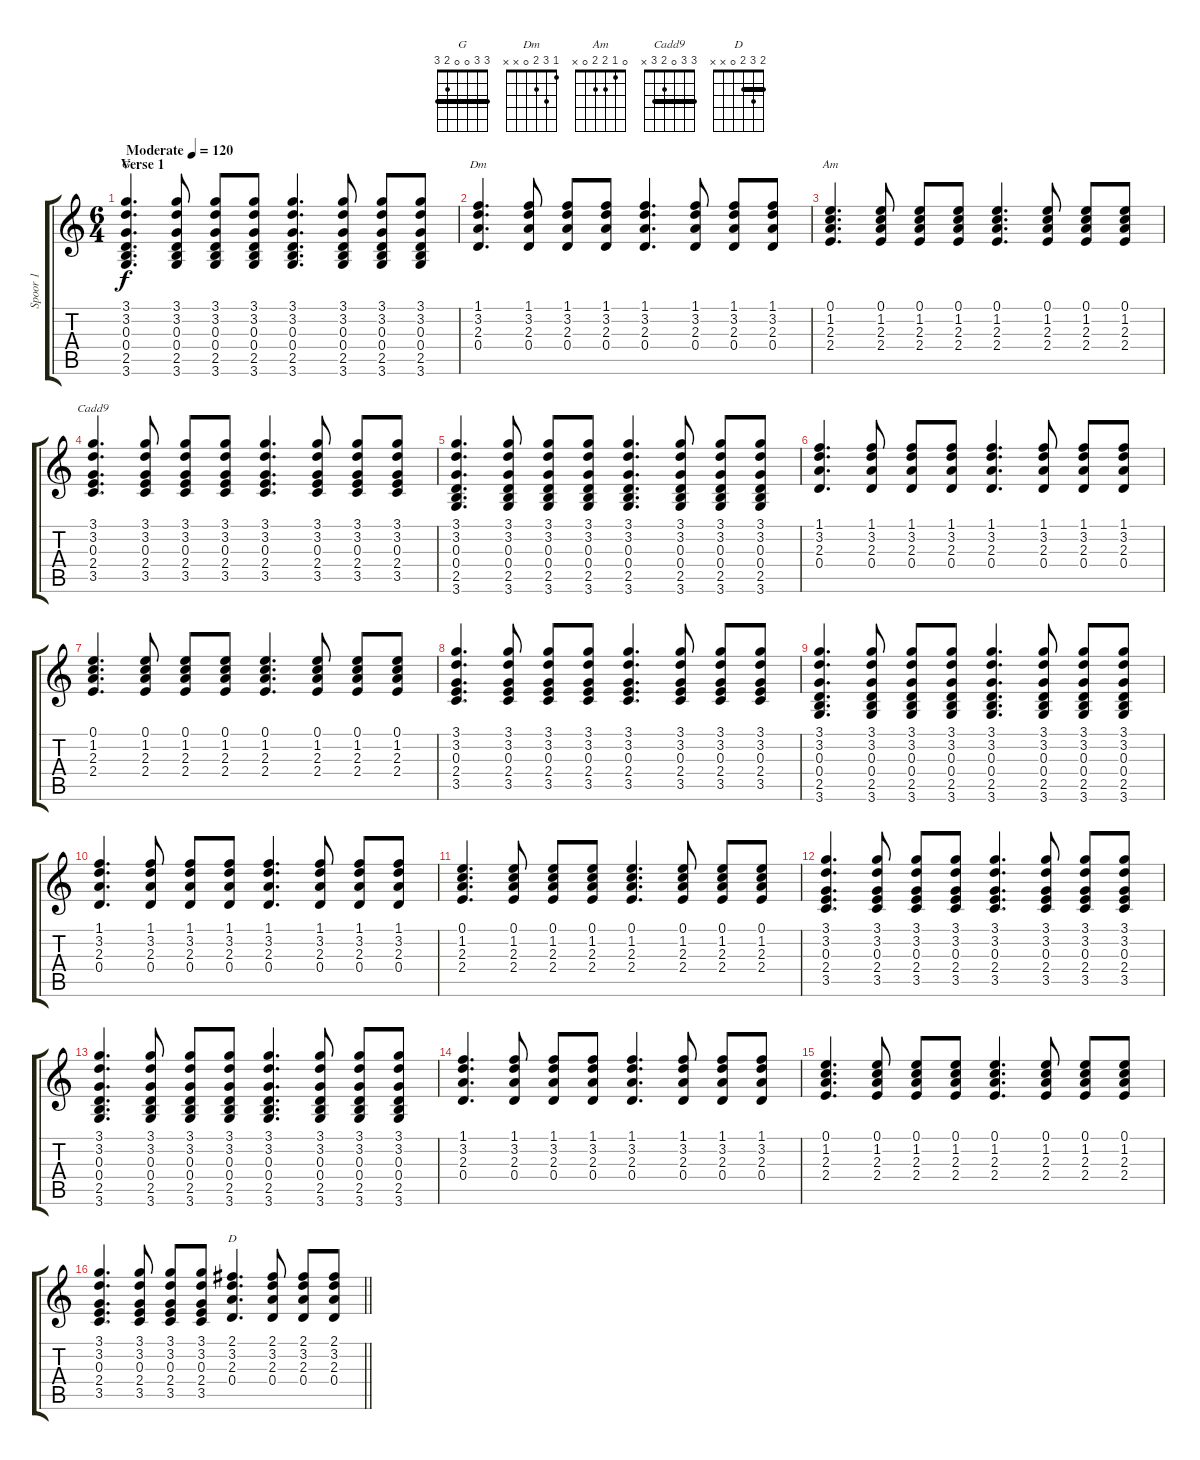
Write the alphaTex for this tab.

\track ("Spoor 1" "Spoor 1") {instrument acousticguitarsteel}
\staff {score tabs}
\tuning (E4 B3 G3 D3 A2 E2) {hide}
\chord ("G" 3 3 0 0 2 3) {barre 3}
\chord ("Dm" 1 3 2 0 x x)
\chord ("Am" 0 1 2 2 0 x)
\chord ("Cadd9" 3 3 0 2 3 x) {barre 3}
\chord ("D" 2 3 2 0 x x) {barre 2}
\ts (6 4)
\section ("" "Verse 1")
\tempo (120 "Moderate")
\clef g2
\ks c
(3.1 3.2 0.3 0.4 2.5 3.6).4{d ch "G" dy f instrument acousticguitarsteel} (3.1 3.2 0.3 0.4 2.5 3.6).8 (3.1 3.2 0.3 0.4 2.5 3.6).8 (3.1 3.2 0.3 0.4 2.5 3.6).8 (3.1 3.2 0.3 0.4 2.5 3.6).4{d} (3.1 3.2 0.3 0.4 2.5 3.6).8 (3.1 3.2 0.3 0.4 2.5 3.6).8 (3.1 3.2 0.3 0.4 2.5 3.6).8 |
(1.1 3.2 2.3 0.4).4{d ch "Dm"} (1.1 3.2 2.3 0.4).8 (1.1 3.2 2.3 0.4).8 (1.1 3.2 2.3 0.4).8 (1.1 3.2 2.3 0.4).4{d} (1.1 3.2 2.3 0.4).8 (1.1 3.2 2.3 0.4).8 (1.1 3.2 2.3 0.4).8 |
(0.1 1.2 2.3 2.4).4{d ch "Am"} (0.1 1.2 2.3 2.4).8 (0.1 1.2 2.3 2.4).8 (0.1 1.2 2.3 2.4).8 (0.1 1.2 2.3 2.4).4{d} (0.1 1.2 2.3 2.4).8 (0.1 1.2 2.3 2.4).8 (0.1 1.2 2.3 2.4).8 |
(3.1 3.2 0.3 2.4 3.5).4{d ch "Cadd9"} (3.1 3.2 0.3 2.4 3.5).8 (3.1 3.2 0.3 2.4 3.5).8 (3.1 3.2 0.3 2.4 3.5).8 (3.1 3.2 0.3 2.4 3.5).4{d} (3.1 3.2 0.3 2.4 3.5).8 (3.1 3.2 0.3 2.4 3.5).8 (3.1 3.2 0.3 2.4 3.5).8 |
(3.1 3.2 0.3 0.4 2.5 3.6).4{d} (3.1 3.2 0.3 0.4 2.5 3.6).8 (3.1 3.2 0.3 0.4 2.5 3.6).8 (3.1 3.2 0.3 0.4 2.5 3.6).8 (3.1 3.2 0.3 0.4 2.5 3.6).4{d} (3.1 3.2 0.3 0.4 2.5 3.6).8 (3.1 3.2 0.3 0.4 2.5 3.6).8 (3.1 3.2 0.3 0.4 2.5 3.6).8 |
(1.1 3.2 2.3 0.4).4{d} (1.1 3.2 2.3 0.4).8 (1.1 3.2 2.3 0.4).8 (1.1 3.2 2.3 0.4).8 (1.1 3.2 2.3 0.4).4{d} (1.1 3.2 2.3 0.4).8 (1.1 3.2 2.3 0.4).8 (1.1 3.2 2.3 0.4).8 |
(0.1 1.2 2.3 2.4).4{d} (0.1 1.2 2.3 2.4).8 (0.1 1.2 2.3 2.4).8 (0.1 1.2 2.3 2.4).8 (0.1 1.2 2.3 2.4).4{d} (0.1 1.2 2.3 2.4).8 (0.1 1.2 2.3 2.4).8 (0.1 1.2 2.3 2.4).8 |
(3.1 3.2 0.3 2.4 3.5).4{d} (3.1 3.2 0.3 2.4 3.5).8 (3.1 3.2 0.3 2.4 3.5).8 (3.1 3.2 0.3 2.4 3.5).8 (3.1 3.2 0.3 2.4 3.5).4{d} (3.1 3.2 0.3 2.4 3.5).8 (3.1 3.2 0.3 2.4 3.5).8 (3.1 3.2 0.3 2.4 3.5).8 |
(3.1 3.2 0.3 0.4 2.5 3.6).4{d} (3.1 3.2 0.3 0.4 2.5 3.6).8 (3.1 3.2 0.3 0.4 2.5 3.6).8 (3.1 3.2 0.3 0.4 2.5 3.6).8 (3.1 3.2 0.3 0.4 2.5 3.6).4{d} (3.1 3.2 0.3 0.4 2.5 3.6).8 (3.1 3.2 0.3 0.4 2.5 3.6).8 (3.1 3.2 0.3 0.4 2.5 3.6).8 |
(1.1 3.2 2.3 0.4).4{d} (1.1 3.2 2.3 0.4).8 (1.1 3.2 2.3 0.4).8 (1.1 3.2 2.3 0.4).8 (1.1 3.2 2.3 0.4).4{d} (1.1 3.2 2.3 0.4).8 (1.1 3.2 2.3 0.4).8 (1.1 3.2 2.3 0.4).8 |
(0.1 1.2 2.3 2.4).4{d} (0.1 1.2 2.3 2.4).8 (0.1 1.2 2.3 2.4).8 (0.1 1.2 2.3 2.4).8 (0.1 1.2 2.3 2.4).4{d} (0.1 1.2 2.3 2.4).8 (0.1 1.2 2.3 2.4).8 (0.1 1.2 2.3 2.4).8 |
(3.1 3.2 0.3 2.4 3.5).4{d} (3.1 3.2 0.3 2.4 3.5).8 (3.1 3.2 0.3 2.4 3.5).8 (3.1 3.2 0.3 2.4 3.5).8 (3.1 3.2 0.3 2.4 3.5).4{d} (3.1 3.2 0.3 2.4 3.5).8 (3.1 3.2 0.3 2.4 3.5).8 (3.1 3.2 0.3 2.4 3.5).8 |
(3.1 3.2 0.3 0.4 2.5 3.6).4{d} (3.1 3.2 0.3 0.4 2.5 3.6).8 (3.1 3.2 0.3 0.4 2.5 3.6).8 (3.1 3.2 0.3 0.4 2.5 3.6).8 (3.1 3.2 0.3 0.4 2.5 3.6).4{d} (3.1 3.2 0.3 0.4 2.5 3.6).8 (3.1 3.2 0.3 0.4 2.5 3.6).8 (3.1 3.2 0.3 0.4 2.5 3.6).8 |
(1.1 3.2 2.3 0.4).4{d} (1.1 3.2 2.3 0.4).8 (1.1 3.2 2.3 0.4).8 (1.1 3.2 2.3 0.4).8 (1.1 3.2 2.3 0.4).4{d} (1.1 3.2 2.3 0.4).8 (1.1 3.2 2.3 0.4).8 (1.1 3.2 2.3 0.4).8 |
(0.1 1.2 2.3 2.4).4{d} (0.1 1.2 2.3 2.4).8 (0.1 1.2 2.3 2.4).8 (0.1 1.2 2.3 2.4).8 (0.1 1.2 2.3 2.4).4{d} (0.1 1.2 2.3 2.4).8 (0.1 1.2 2.3 2.4).8 (0.1 1.2 2.3 2.4).8 |
\barLineRight lightlight
(3.1 3.2 0.3 2.4 3.5).4{d} (3.1 3.2 0.3 2.4 3.5).8 (3.1 3.2 0.3 2.4 3.5).8 (3.1 3.2 0.3 2.4 3.5).8 (2.1 3.2 2.3 0.4).4{d ch "D"} (2.1 3.2 2.3 0.4).8 (2.1 3.2 2.3 0.4).8 (2.1 3.2 2.3 0.4).8
